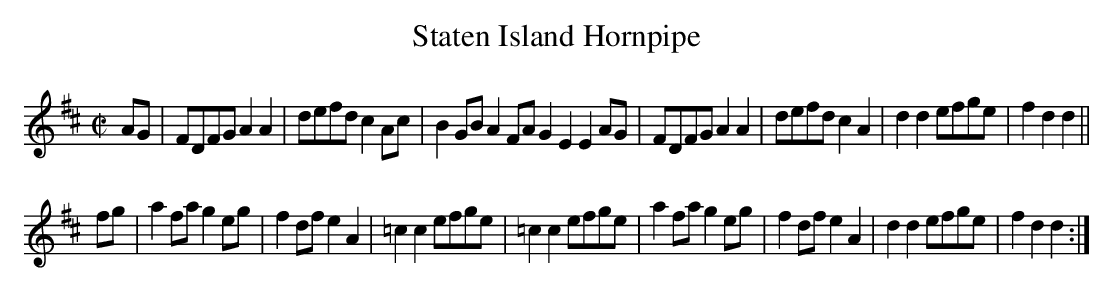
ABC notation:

X:1
T:Staten Island Hornpipe
M:C|
K:D major
AG|\
FDFG A2A2| defd c2Ac| B2GB A2FA G2E2 E2AG|\
FDFG A2A2| defd c2A2| d2d2 efge| f2d2 d2||
fg|\
a2fa g2eg| f2df e2A2| =c2c2 efge| =c2c2 efge|\
a2fa g2eg| f2df e2A2| d2d2 efge| f2d2 d2:|
